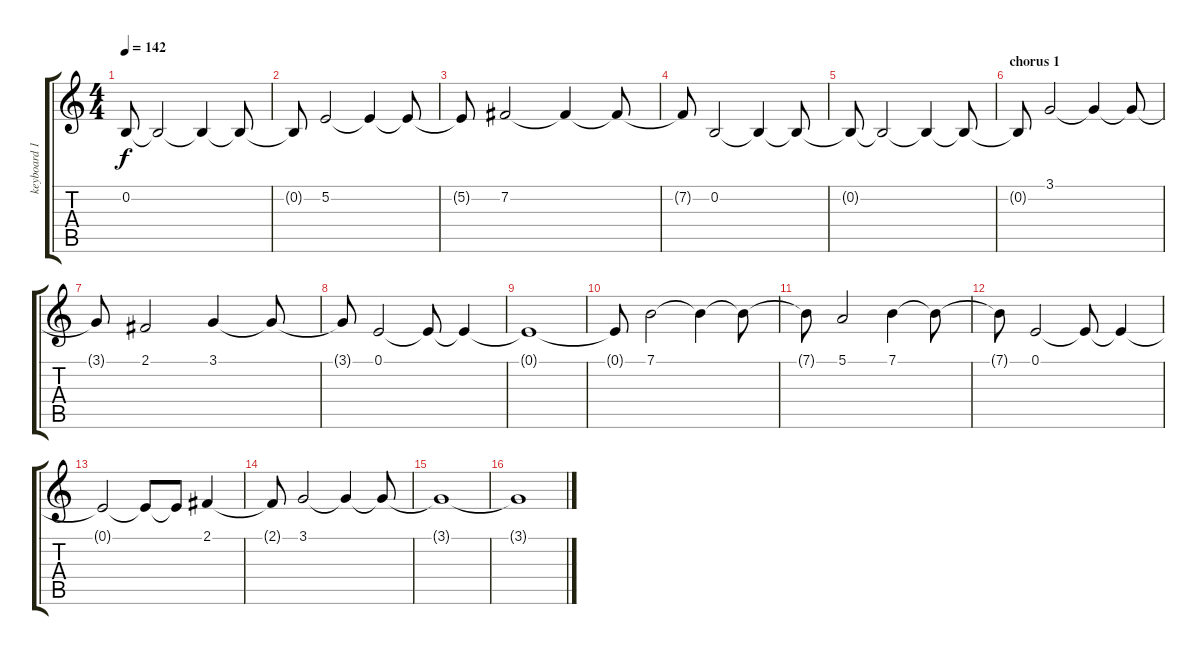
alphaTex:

\track ("keyboard 1" "keyboard 1") {instrument stringensemble1}
\staff {score tabs}
\tuning (E4 B3 G3 D3 A2 E2) {hide}
\ts (4 4)
\tempo 142
\clef g2
\ks c
0.2{t}.8{dy f} 0.2{t}.2 0.2{t}.4 0.2{t}.8 |
0.2{t}.8 5.2.2 5.2{t}.4 5.2{t}.8 |
5.2{t}.8 7.2.2 7.2{t}.4 7.2{t}.8 |
7.2{t}.8 0.2.2 0.2{t}.4 0.2{t}.8 |
0.2{t}.8 0.2{t}.2 0.2{t}.4 0.2{t}.8 |
\section ("" "chorus 1")
0.2{t}.8 3.1.2{volume 15} 3.1{t}.4 3.1{t}.8 |
3.1{t}.8 2.1.2 3.1.4 3.1{t}.8 |
3.1{t}.8 0.1.2 0.1{t}.8 0.1{t}.4 |
0.1{t}.1 |
0.1{t}.8 7.1.2 7.1{t}.4 7.1{t}.8 |
7.1{t}.8 5.1.2 7.1.4 7.1{t}.8 |
7.1{t}.8 0.1.2 0.1{t}.8 0.1{t}.4 |
0.1{t}.2 0.1{t}.8 0.1{t}.8 2.1.4 |
2.1{t}.8 3.1.2 3.1{t}.4{volume 0} 3.1{t}.8 |
3.1{t}.1 |
3.1{t}.1
